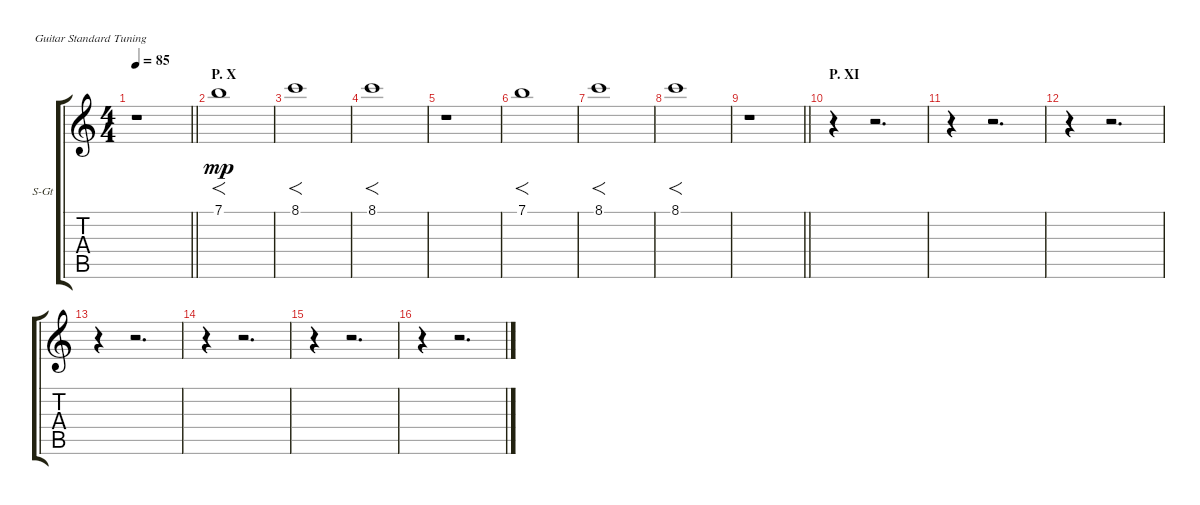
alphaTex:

\bracketExtendMode groupsimilarinstruments
\firstSystemTrackNameOrientation horizontal
\otherSystemsTrackNameOrientation horizontal
\track ("Keyboard [Choir]" "S-Gt") {instrument choiraahs}
\staff {score tabs}
\tuning (E4 B3 G3 D3 A2 E2)
\displaytranspose 12
\ts (4 4)
\tempo 85
\clef g2
\barLineRight lightlight
\ks c
r.1{dy mp} |
\section ("" "P. X")
7.1.1{f} |
8.1.1{f} |
8.1.1{f} |
r.1 |
7.1.1{f} |
8.1.1{f} |
8.1.1{f} |
\barLineRight lightlight
r.1 |
\section ("" "P. XI")
r.4 r.2{d} |
r.4 r.2{d} |
r.4 r.2{d} |
r.4 r.2{d} |
r.4 r.2{d} |
r.4 r.2{d} |
r.4 r.2{d}
